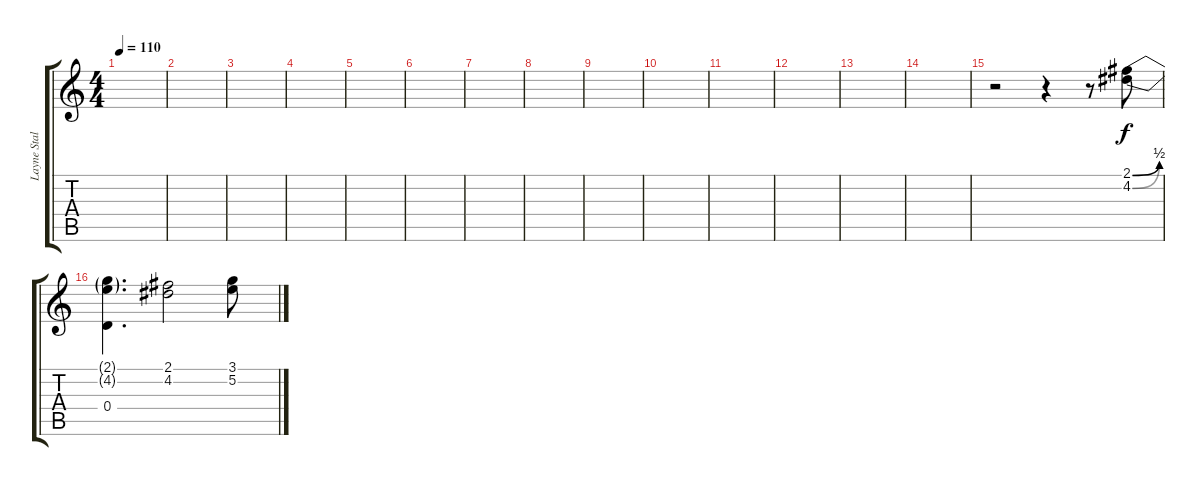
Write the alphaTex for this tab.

\track ("Layne Staley" "Layne Stal") {instrument electricguitarjazz}
\staff {score tabs}
\tuning (E4 B3 G3 D3 A2 E2) {hide}
\ts (4 4)
\tempo 110
\clef g2
\ks c
|
|
|
|
|
|
|
|
|
|
|
|
|
|
r.2 r.4 r.8 (2.1{be (bend 0 0 60 2)} 4.2{be (bend 0 0 60 2)}).8 |
(2.1{t} 4.2{t} 0.4).4{d} (2.1 4.2).2 (3.1 5.2).8
